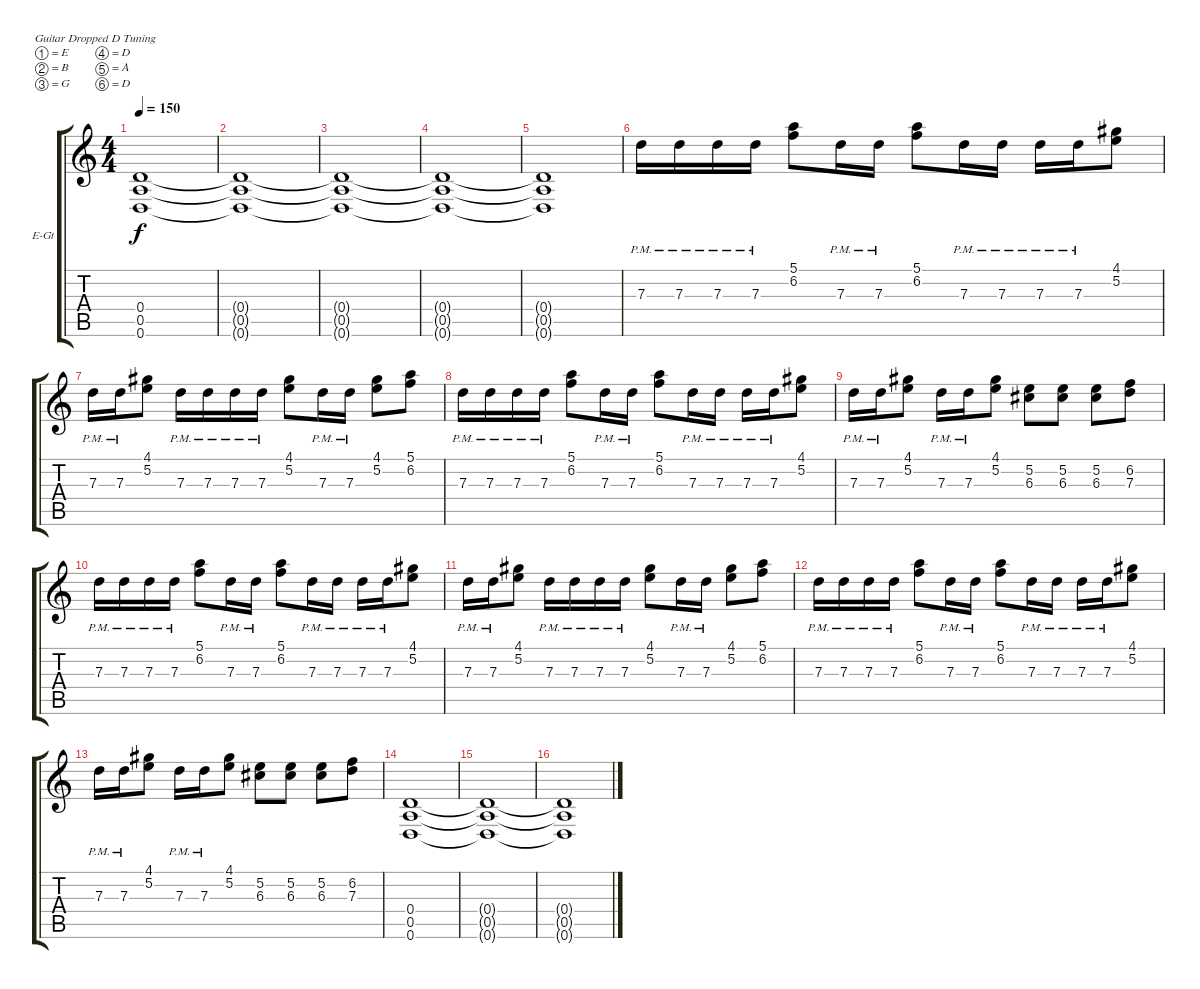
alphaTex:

\defaultSystemsLayout 4
\bracketExtendMode groupsimilarinstruments
\firstSystemTrackNameOrientation horizontal
\otherSystemsTrackNameOrientation horizontal
\track ("Electric Guitar" "E-Gt") {instrument distortionguitar}
\staff {score tabs}
\tuning (E4 B3 G3 D3 A2 D2)
\ts (4 4)
\tempo 150
\clef g2
\ks c
(0.4{t} 0.5{t} 0.6{t}).1{dy f} |
(0.4{t} 0.5{t} 0.6{t}).1 |
(0.4{t} 0.5{t} 0.6{t}).1 |
(0.4{t} 0.5{t} 0.6{t}).1 |
(0.4{t} 0.5{t} 0.6{t}).1 |
7.3{pm}.16 7.3{pm}.16 7.3{pm}.16 7.3{pm}.16 (6.2 5.1).8 7.3{pm}.16 7.3{pm}.16 (6.2 5.1).8 7.3{pm}.16 7.3{pm}.16 7.3{pm}.16 7.3{pm}.16 (5.2 4.1).8 |
7.3{pm}.16 7.3{pm}.16 (5.2 4.1).8 7.3{pm}.16 7.3{pm}.16 7.3{pm}.16 7.3{pm}.16 (5.2 4.1).8 7.3{pm}.16 7.3{pm}.16 (5.2 4.1).8 (5.1 6.2).8 |
7.3{pm}.16 7.3{pm}.16 7.3{pm}.16 7.3{pm}.16 (6.2 5.1).8 7.3{pm}.16 7.3{pm}.16 (6.2 5.1).8 7.3{pm}.16 7.3{pm}.16 7.3{pm}.16 7.3{pm}.16 (5.2 4.1).8 |
7.3{pm}.16 7.3{pm}.16 (5.2 4.1).8 7.3{pm}.16 7.3{pm}.16 (5.2 4.1).8 (5.2 6.3).8 (5.2 6.3).8 (5.2 6.3).8 (6.2 7.3).8 |
7.3{pm}.16 7.3{pm}.16 7.3{pm}.16 7.3{pm}.16 (6.2 5.1).8 7.3{pm}.16 7.3{pm}.16 (6.2 5.1).8 7.3{pm}.16 7.3{pm}.16 7.3{pm}.16 7.3{pm}.16 (5.2 4.1).8 |
7.3{pm}.16 7.3{pm}.16 (5.2 4.1).8 7.3{pm}.16 7.3{pm}.16 7.3{pm}.16 7.3{pm}.16 (5.2 4.1).8 7.3{pm}.16 7.3{pm}.16 (5.2 4.1).8 (5.1 6.2).8 |
7.3{pm}.16 7.3{pm}.16 7.3{pm}.16 7.3{pm}.16 (6.2 5.1).8 7.3{pm}.16 7.3{pm}.16 (6.2 5.1).8 7.3{pm}.16 7.3{pm}.16 7.3{pm}.16 7.3{pm}.16 (5.2 4.1).8 |
7.3{pm}.16 7.3{pm}.16 (5.2 4.1).8 7.3{pm}.16 7.3{pm}.16 (5.2 4.1).8 (5.2 6.3).8 (5.2 6.3).8 (5.2 6.3).8 (6.2 7.3).8 |
(0.4 0.5 0.6).1 |
(0.4{t} 0.5{t} 0.6{t}).1 |
(0.4{t} 0.5{t} 0.6{t}).1
